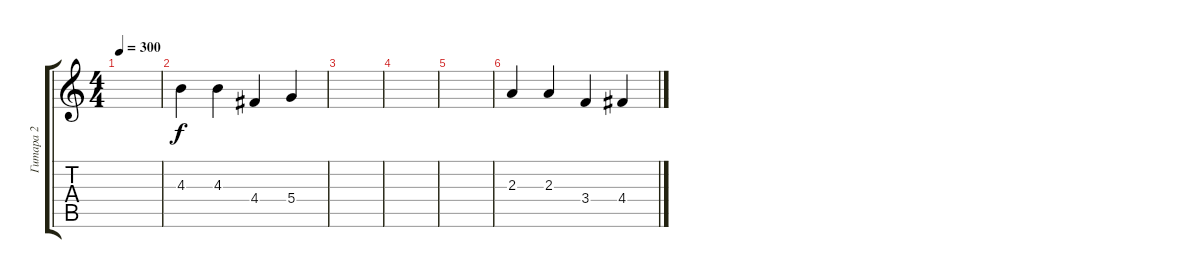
\track ("Гитара 2" "Гитара 2") {instrument overdrivenguitar}
\staff {score tabs}
\tuning (E4 B3 G3 D3 A2 E2) {hide}
\ts (4 4)
\tempo 300
\clef g2
\ks c
|
4.3.4 4.3.4 4.4.4 5.4.4 |
|
|
|
2.3.4 2.3.4 3.4.4 4.4.4
